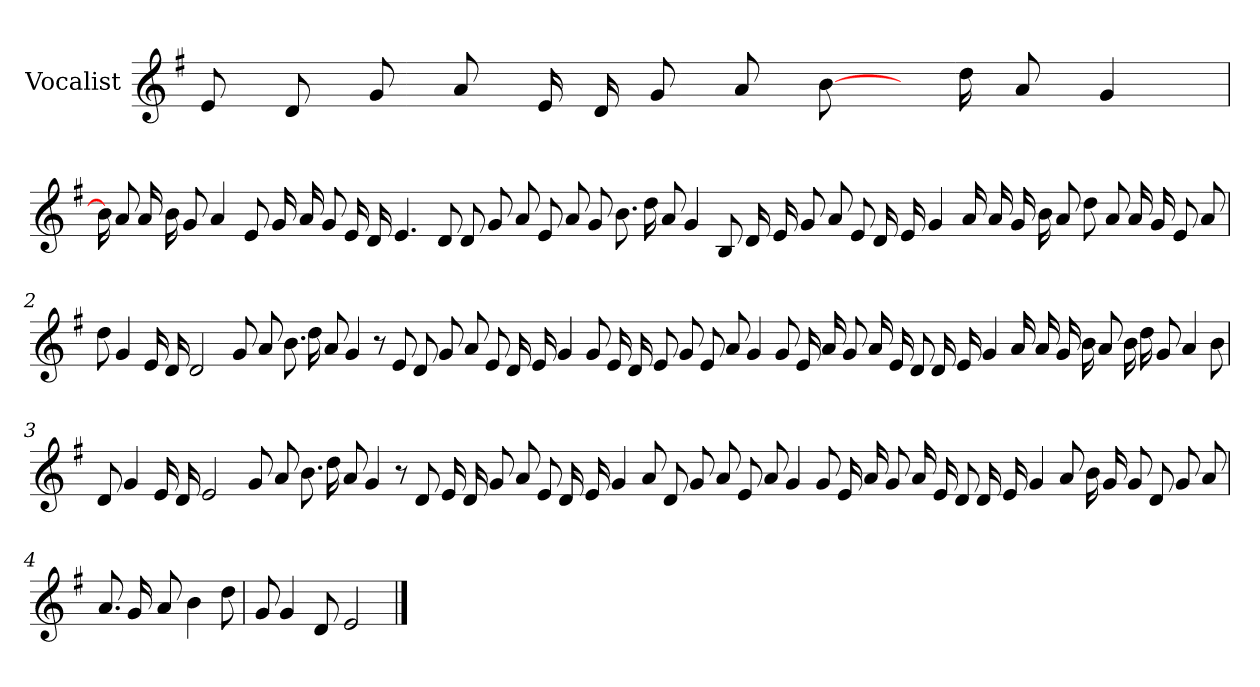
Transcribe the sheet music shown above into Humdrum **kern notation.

**kern
*part1
*staff1
*I"Vocalist
*k[f#]
*G:
=
8e
8d
8g
8a
16e
16d
8g
8a
[8b
16ryy
16dd
8a
4g
=1
16b]
8a
16a
16b
8g
4a
8e
16g
16a
8g
16e
16d
4.e
8d
8d
8g
8a
8e
8a
8g
8.b
16dd
8a
4g
8B
16d
16e
8g
8a
8e
16d
16e
4g
16a
16a
16g
16b
8a
8dd
8a
16a
16g
8e
8a
=2
8dd
4g
16e
16d
2d
8g
8a
8.b
16dd
8a
4g
8r
8e
8d
8g
8a
8e
16d
16e
4g
8g
16e
16d
8e
8g
8e
8a
4g
8g
16e
16a
8g
16a
16e
8d
16d
16e
4g
16a
16a
16g
16b
8a
16b
16dd
8g
4a
8b
=3
8d
4g
16e
16d
2e
8g
8a
8.b
16dd
8a
4g
8r
8d
16e
16d
8g
8a
8e
16d
16e
4g
8a
8d
8g
8a
8e
8a
4g
8g
16e
16a
8g
16a
16e
8d
16d
16e
4g
8a
16b
16g
8g
8d
8g
8a
=4
8.a
16g
8a
4b
8dd
=5
8g
4g
8d
2e
==
*-
